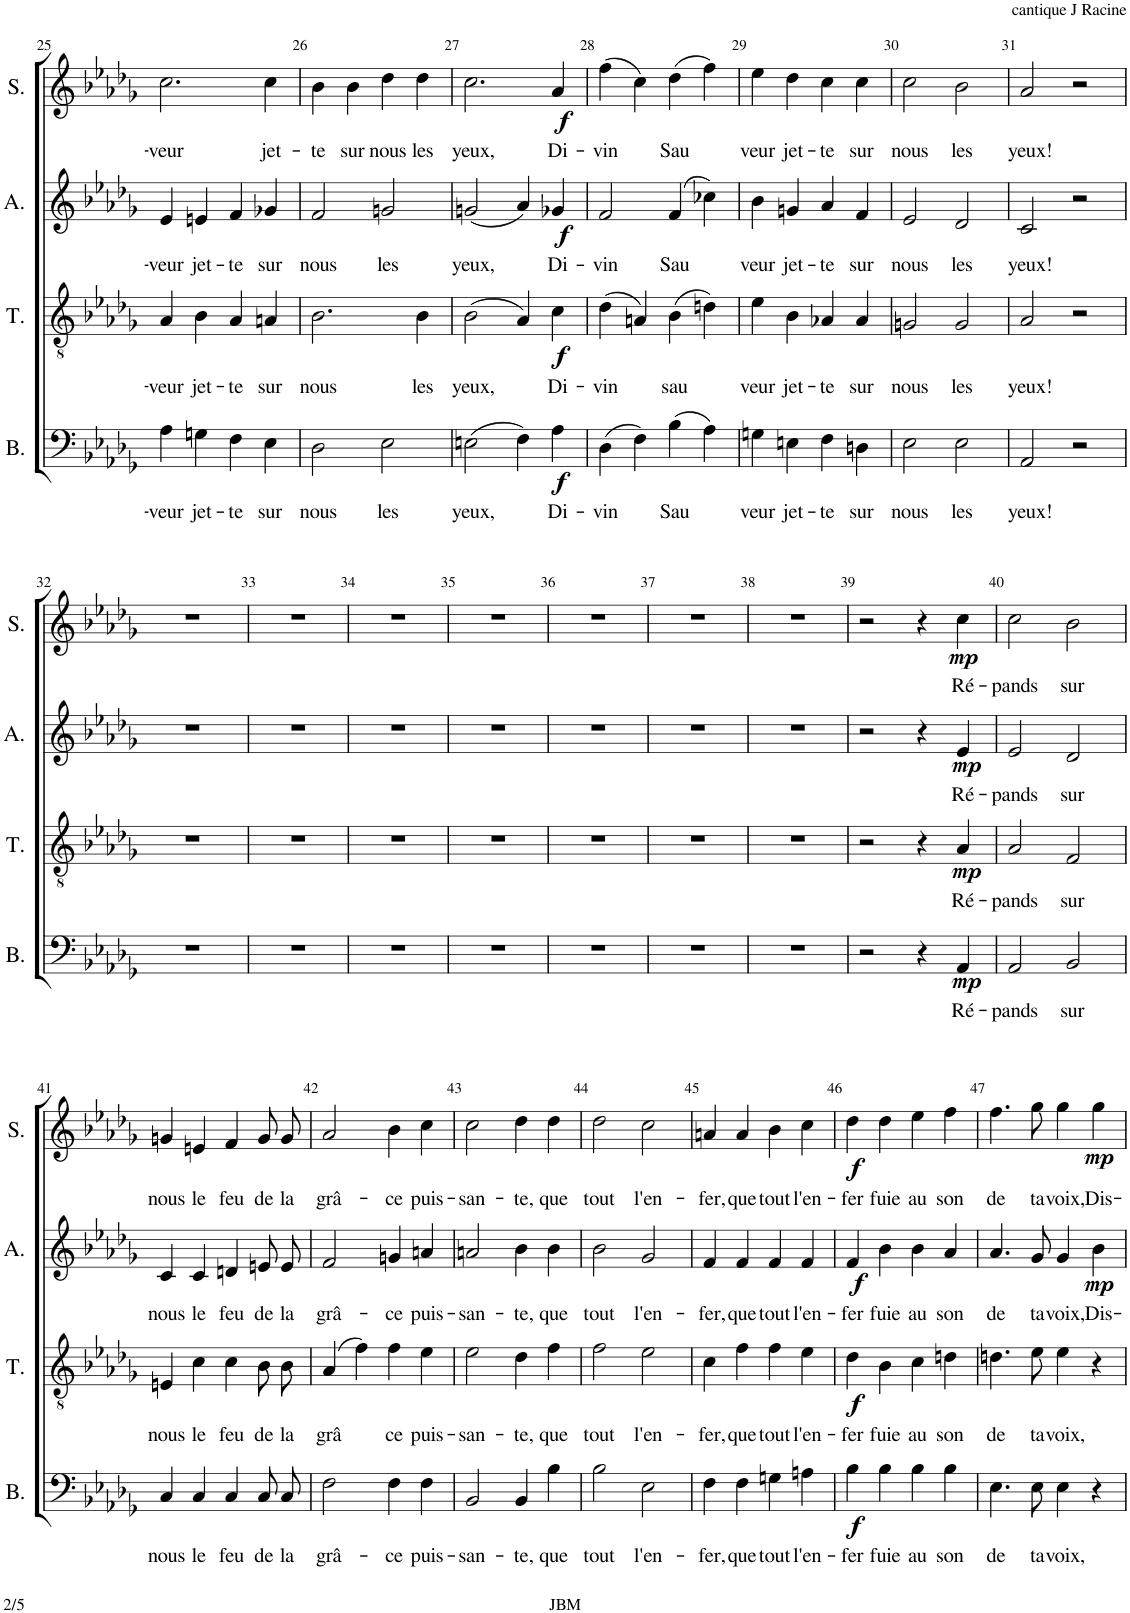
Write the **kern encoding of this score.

**kern	**text	**dynam	**kern	**text	**dynam	**kern	**text	**dynam	**kern	**text	**dynam
*part4	*part4	*part4	*part3	*part3	*part3	*part2	*part2	*part2	*part1	*part1	*part1
*staff4	*staff4	*staff4	*staff3	*staff3	*staff3	*staff2	*staff2	*staff2	*staff1	*staff1	*staff1
*I"Basse	*	*	*I"Tenor	*	*	*I"Alto	*	*	*I"Soprano	*	*
*I'B.	*	*	*I'T.	*	*	*I'A.	*	*	*I'S.	*	*
!!LO:PB:g=z
*clefF4	*	*	*clefGv2	*	*	*clefG2	*	*	*clefG2	*	*
*k[b-e-a-d-g-]	*	*	*k[b-e-a-d-g-]	*	*	*k[b-e-a-d-g-]	*	*	*k[b-e-a-d-g-]	*	*
*M4/4	*	*	*M4/4	*	*	*M4/4	*	*	*M4/4	*	*
=25	=25	=25	=25	=25	=25	=25	=25	=25	=25	=25	=25
!	!LO:LY:b	!	!	!LO:LY:b	!	!	!LO:LY:b	!	!	!LO:LY:b	!
4A-\	-veur	.	4A-/	-veur	.	4e-/	-veur	.	2.cc\	-veur	.
!	!LO:LY:b	!	!	!LO:LY:b	!	!	!LO:LY:b	!	!	!	!
4Gn\	jet-	.	4B-\	jet-	.	4en/	jet-	.	.	.	.
!	!LO:LY:b	!	!	!LO:LY:b	!	!	!LO:LY:b	!	!	!	!
4F\	-te	.	4A-/	-te	.	4f/	-te	.	.	.	.
!	!LO:LY:b	!	!	!LO:LY:b	!	!	!LO:LY:b	!	!	!LO:LY:b	!
4E-\	sur	.	4An/	sur	.	4g-X/	sur	.	4cc\	jet-	.
=26	=26	=26	=26	=26	=26	=26	=26	=26	=26	=26	=26
!	!LO:LY:b	!	!	!LO:LY:b	!	!	!LO:LY:b	!	!	!LO:LY:b	!
2D-\	nous	.	2.B-\	nous	.	2f/	nous	.	4b-\	-te	.
!	!	!	!	!	!	!	!	!	!	!LO:LY:b	!
.	.	.	.	.	.	.	.	.	4b-\	sur	.
!	!LO:LY:b	!	!	!	!	!	!LO:LY:b	!	!	!LO:LY:b	!
2E-\	les	.	.	.	.	2gn/	les	.	4dd-\	nous	.
!	!	!	!	!LO:LY:b	!	!	!	!	!	!LO:LY:b	!
.	.	.	4B-\	les	.	.	.	.	4dd-\	les	.
=27	=27	=27	=27	=27	=27	=27	=27	=27	=27	=27	=27
!	!LO:LY:b	!	!	!LO:LY:b	!	!	!LO:LY:b	!	!	!LO:LY:b	!
(2En\	yeux,	.	(2B-\	yeux,	.	(2gn/	yeux,	.	2.cc\	yeux,	.
4F\)	.	.	4A-/)	.	.	4a-/)	.	.	.	.	.
!	!LO:LY:b	!LO:DY:b	!	!LO:LY:b	!LO:DY:b	!	!LO:LY:b	!LO:DY:b	!	!LO:LY:b	!LO:DY:b
4A-\	Di-	f	4c\	Di-	f	4g-X/	Di-	f	4a-/	Di-	f
=28	=28	=28	=28	=28	=28	=28	=28	=28	=28	=28	=28
!	!LO:LY:b	!	!	!LO:LY:b	!	!	!LO:LY:b	!	!	!LO:LY:b	!
(4D-\	-vin	.	(4d-\	-vin	.	2f/	-vin	.	(4ff\	-vin	.
4F\)	.	.	4An/)	.	.	.	.	.	4cc\)	.	.
!	!LO:LY:b	!	!	!LO:LY:b	!	!	!LO:LY:b	!	!	!LO:LY:b	!
(4B-\	Sau	.	(4B-\	sau	.	(4f/	-Sau	.	(4dd-\	Sau	.
4A-\)	.	.	4dn\)	.	.	4cc-X\)	.	.	4ff\)	.	.
=29	=29	=29	=29	=29	=29	=29	=29	=29	=29	=29	=29
!	!LO:LY:b	!	!	!LO:LY:b	!	!	!LO:LY:b	!	!	!LO:LY:b	!
4Gn\	veur	.	4e-\	veur	.	4b-\	veur	.	4ee-\	veur	.
!	!LO:LY:b	!	!	!LO:LY:b	!	!	!LO:LY:b	!	!	!LO:LY:b	!
4En\	jet-	.	4B-\	jet-	.	4gn/	jet-	.	4dd-\	jet-	.
!	!LO:LY:b	!	!	!LO:LY:b	!	!	!LO:LY:b	!	!	!LO:LY:b	!
4F\	-te	.	4A-X/	-te	.	4a-/	-te	.	4cc\	-te	.
!	!LO:LY:b	!	!	!LO:LY:b	!	!	!LO:LY:b	!	!	!LO:LY:b	!
4Dn\	sur	.	4A-/	sur	.	4f/	sur	.	4cc\	sur	.
=30	=30	=30	=30	=30	=30	=30	=30	=30	=30	=30	=30
!	!LO:LY:b	!	!	!LO:LY:b	!	!	!LO:LY:b	!	!	!LO:LY:b	!
2E-\	nous	.	2Gn/	nous	.	2e-/	nous	.	2cc\	nous	.
!	!LO:LY:b	!	!	!LO:LY:b	!	!	!LO:LY:b	!	!	!LO:LY:b	!
2E-\	les	.	2G/	les	.	2d-/	les	.	2b-\	les	.
=31	=31	=31	=31	=31	=31	=31	=31	=31	=31	=31	=31
!	!LO:LY:b	!	!	!LO:LY:b	!	!	!LO:LY:b	!	!	!LO:LY:b	!
2AA-/	yeux!	.	2A-/	yeux!	.	2c/	yeux!	.	2a-/	yeux!	.
2r	.	.	2r	.	.	2r	.	.	2r	.	.
!!LO:LB:g=z
=32	=32	=32	=32	=32	=32	=32	=32	=32	=32	=32	=32
1r	.	.	1r	.	.	1r	.	.	1r	.	.
=33	=33	=33	=33	=33	=33	=33	=33	=33	=33	=33	=33
1r	.	.	1r	.	.	1r	.	.	1r	.	.
=34	=34	=34	=34	=34	=34	=34	=34	=34	=34	=34	=34
1r	.	.	1r	.	.	1r	.	.	1r	.	.
=35	=35	=35	=35	=35	=35	=35	=35	=35	=35	=35	=35
1r	.	.	1r	.	.	1r	.	.	1r	.	.
=36	=36	=36	=36	=36	=36	=36	=36	=36	=36	=36	=36
1r	.	.	1r	.	.	1r	.	.	1r	.	.
=37	=37	=37	=37	=37	=37	=37	=37	=37	=37	=37	=37
1r	.	.	1r	.	.	1r	.	.	1r	.	.
=38	=38	=38	=38	=38	=38	=38	=38	=38	=38	=38	=38
1r	.	.	1r	.	.	1r	.	.	1r	.	.
=39	=39	=39	=39	=39	=39	=39	=39	=39	=39	=39	=39
2r	.	.	2r	.	.	2r	.	.	2r	.	.
4r	.	.	4r	.	.	4r	.	.	4r	.	.
!	!LO:LY:b	!LO:DY:b	!	!LO:LY:b	!LO:DY:b	!	!LO:LY:b	!LO:DY:b	!	!LO:LY:b	!LO:DY:b
4AA-/	Ré-	mp	4A-/	Ré-	mp	4e-/	Ré-	mp	4cc\	Ré-	mp
=40	=40	=40	=40	=40	=40	=40	=40	=40	=40	=40	=40
!	!LO:LY:b	!	!	!LO:LY:b	!	!	!LO:LY:b	!	!	!LO:LY:b	!
2AA-/	-pands	.	2A-/	-pands	.	2e-/	-pands	.	2cc\	-pands	.
!	!LO:LY:b	!	!	!LO:LY:b	!	!	!LO:LY:b	!	!	!LO:LY:b	!
2BB-/	sur	.	2F/	sur	.	2d-/	sur	.	2b-\	sur	.
!!LO:LB:g=z
=41	=41	=41	=41	=41	=41	=41	=41	=41	=41	=41	=41
!	!LO:LY:b	!	!	!LO:LY:b	!	!	!LO:LY:b	!	!	!LO:LY:b	!
4C/	nous	.	4En/	nous	.	4c/	nous	.	4gn/	nous	.
!	!LO:LY:b	!	!	!LO:LY:b	!	!	!LO:LY:b	!	!	!LO:LY:b	!
4C/	le	.	4c\	le	.	4c/	le	.	4en/	le	.
!	!LO:LY:b	!	!	!LO:LY:b	!	!	!LO:LY:b	!	!	!LO:LY:b	!
4C/	feu	.	4c\	feu	.	4dn/	feu	.	4f/	feu	.
!	!LO:LY:b	!	!	!LO:LY:b	!	!	!LO:LY:b	!	!	!LO:LY:b	!
8C/L	de	.	8B-\L	de	.	8en/L	de	.	8g/L	de	.
!	!LO:LY:b	!	!	!LO:LY:b	!	!	!LO:LY:b	!	!	!LO:LY:b	!
8C/J	la	.	8B-\J	la	.	8e/J	la	.	8g/J	la	.
=42	=42	=42	=42	=42	=42	=42	=42	=42	=42	=42	=42
!	!LO:LY:b	!	!	!LO:LY:b	!	!	!LO:LY:b	!	!	!LO:LY:b	!
2F\	grâ-	.	(4A-/	-grâ	.	2f/	grâ-	.	2a-/	grâ-	.
.	.	.	4f\)	.	.	.	.	.	.	.	.
!	!LO:LY:b	!	!	!LO:LY:b	!	!	!LO:LY:b	!	!	!LO:LY:b	!
4F\	-ce	.	4f\	ce	.	4gn/	-ce	.	4b-\	-ce	.
!	!LO:LY:b	!	!	!LO:LY:b	!	!	!LO:LY:b	!	!	!LO:LY:b	!
4F\	puis-	.	4e-\	puis-	.	4an/	puis-	.	4cc\	puis-	.
=43	=43	=43	=43	=43	=43	=43	=43	=43	=43	=43	=43
!	!LO:LY:b	!	!	!LO:LY:b	!	!	!LO:LY:b	!	!	!LO:LY:b	!
2BB-/	-san-	.	2e-\	-san-	.	2an/	-san-	.	2cc\	-san-	.
!	!LO:LY:b	!	!	!LO:LY:b	!	!	!LO:LY:b	!	!	!LO:LY:b	!
4BB-/	-te,	.	4d-\	-te,	.	4b-\	-te,	.	4dd-\	-te,	.
!	!LO:LY:b	!	!	!LO:LY:b	!	!	!LO:LY:b	!	!	!LO:LY:b	!
4B-\	que	.	4f\	que	.	4b-\	que	.	4dd-\	que	.
=44	=44	=44	=44	=44	=44	=44	=44	=44	=44	=44	=44
!	!LO:LY:b	!	!	!LO:LY:b	!	!	!LO:LY:b	!	!	!LO:LY:b	!
2B-\	tout	.	2f\	tout	.	2b-\	tout	.	2dd-\	tout	.
!	!LO:LY:b	!	!	!LO:LY:b	!	!	!LO:LY:b	!	!	!LO:LY:b	!
2E-\	l'en-	.	2e-\	l'en-	.	2g-/	l'en-	.	2cc\	l'en-	.
=45	=45	=45	=45	=45	=45	=45	=45	=45	=45	=45	=45
!	!LO:LY:b	!	!	!LO:LY:b	!	!	!LO:LY:b	!	!	!LO:LY:b	!
4F\	-fer,	.	4c\	-fer,	.	4f/	-fer,	.	4an/	-fer,	.
!	!LO:LY:b	!	!	!LO:LY:b	!	!	!LO:LY:b	!	!	!LO:LY:b	!
4F\	que	.	4f\	que	.	4f/	que	.	4a/	que	.
!	!LO:LY:b	!	!	!LO:LY:b	!	!	!LO:LY:b	!	!	!LO:LY:b	!
4Gn\	tout	.	4f\	tout	.	4f/	tout	.	4b-\	tout	.
!	!LO:LY:b	!	!	!LO:LY:b	!	!	!LO:LY:b	!	!	!LO:LY:b	!
4An\	l'en-	.	4e-\	l'en-	.	4f/	l'en-	.	4cc\	l'en-	.
=46	=46	=46	=46	=46	=46	=46	=46	=46	=46	=46	=46
!	!LO:LY:b	!LO:DY:b	!	!LO:LY:b	!LO:DY:b	!	!LO:LY:b	!LO:DY:b	!	!LO:LY:b	!LO:DY:b
4B-\	-fer	f	4d-\	-fer	f	4f/	-fer	f	4dd-\	-fer	f
!	!LO:LY:b	!	!	!LO:LY:b	!	!	!LO:LY:b	!	!	!LO:LY:b	!
4B-\	fuie	.	4B-\	fuie	.	4b-\	fuie	.	4dd-\	fuie	.
!	!LO:LY:b	!	!	!LO:LY:b	!	!	!LO:LY:b	!	!	!LO:LY:b	!
4B-\	au	.	4c\	au	.	4b-\	au	.	4ee-\	au	.
!	!LO:LY:b	!	!	!LO:LY:b	!	!	!LO:LY:b	!	!	!LO:LY:b	!
4B-\	son	.	4dn\	son	.	4a-/	son	.	4ff\	son	.
=47	=47	=47	=47	=47	=47	=47	=47	=47	=47	=47	=47
!	!LO:LY:b	!	!	!LO:LY:b	!	!	!LO:LY:b	!	!	!LO:LY:b	!
4.E-\	de	.	4.dn\	de	.	4.a-/	de	.	4.ff\	de	.
!	!LO:LY:b	!	!	!LO:LY:b	!	!	!LO:LY:b	!	!	!LO:LY:b	!
8E-\	ta	.	8e-\	ta	.	8g-/	ta	.	8gg-\	ta	.
!	!LO:LY:b	!	!	!LO:LY:b	!	!	!LO:LY:b	!	!	!LO:LY:b	!
4E-\	voix,	.	4e-\	voix,	.	4g-/	voix,	.	4gg-\	voix,	.
!	!	!	!	!	!	!	!LO:LY:b	!LO:DY:b	!	!LO:LY:b	!LO:DY:b
4r	.	.	4r	.	.	4b-\	Dis-	mp	4gg-\	Dis-	mp
=	=	=	=	=	=	=	=	=	=	=	=
*-	*-	*-	*-	*-	*-	*-	*-	*-	*-	*-	*-
